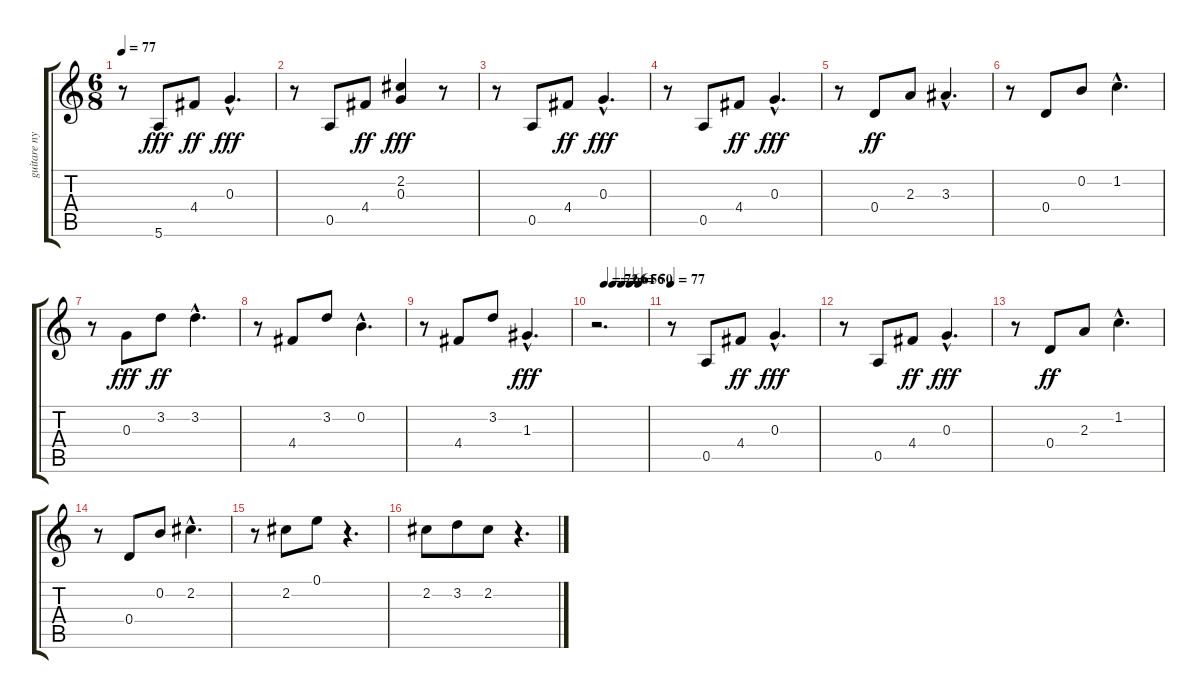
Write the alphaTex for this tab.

\track ("guitare nylon" "guitare ny") {instrument acousticguitarnylon}
\staff {score tabs}
\tuning (E4 B3 G3 D3 A2 E2) {hide}
\ts (6 8)
\tempo 77
\clef g2
\ks c
r.8{dy fff instrument acousticguitarnylon} 5.6.8 4.4.8{dy ff} 0.3{hac}.4{d dy fff} |
r.8 0.5.8 4.4.8{dy ff} (2.2 0.3).4{dy fff} r.8 |
r.8 0.5.8 4.4.8{dy ff} 0.3{hac}.4{d dy fff} |
r.8 0.5.8 4.4.8{dy ff} 0.3{hac}.4{d dy fff} |
r.8 0.4.8{dy ff} 2.3.8 3.3{hac}.4{d} |
r.8 0.4.8 0.2.8 1.2{hac}.4{d} |
r.8 0.3.8{dy fff} 3.2.8{dy ff} 3.2{hac}.4{d} |
r.8 4.4.8 3.2.8 0.2{hac}.4{d} |
r.8 4.4.8 3.2.8 1.3{hac}.4{d dy fff} |
\tempo (72 0.16666666666666666)
\tempo (66 0.3333333333333333)
\tempo (61 0.5)
\tempo (56 0.6666666666666666)
\tempo (50 0.8333333333333334)
r.2{d} |
\tempo 77
r.8 0.5.8 4.4.8{dy ff} 0.3{hac}.4{d dy fff} |
r.8 0.5.8 4.4.8{dy ff} 0.3{hac}.4{d dy fff} |
r.8 0.4.8{dy ff} 2.3.8 1.2{hac}.4{d} |
r.8 0.4.8 0.2.8 2.2{hac}.4{d} |
r.8 2.2.8 0.1.8 r.4{d} |
2.2.8 3.2.8 2.2.8 r.4{d}
